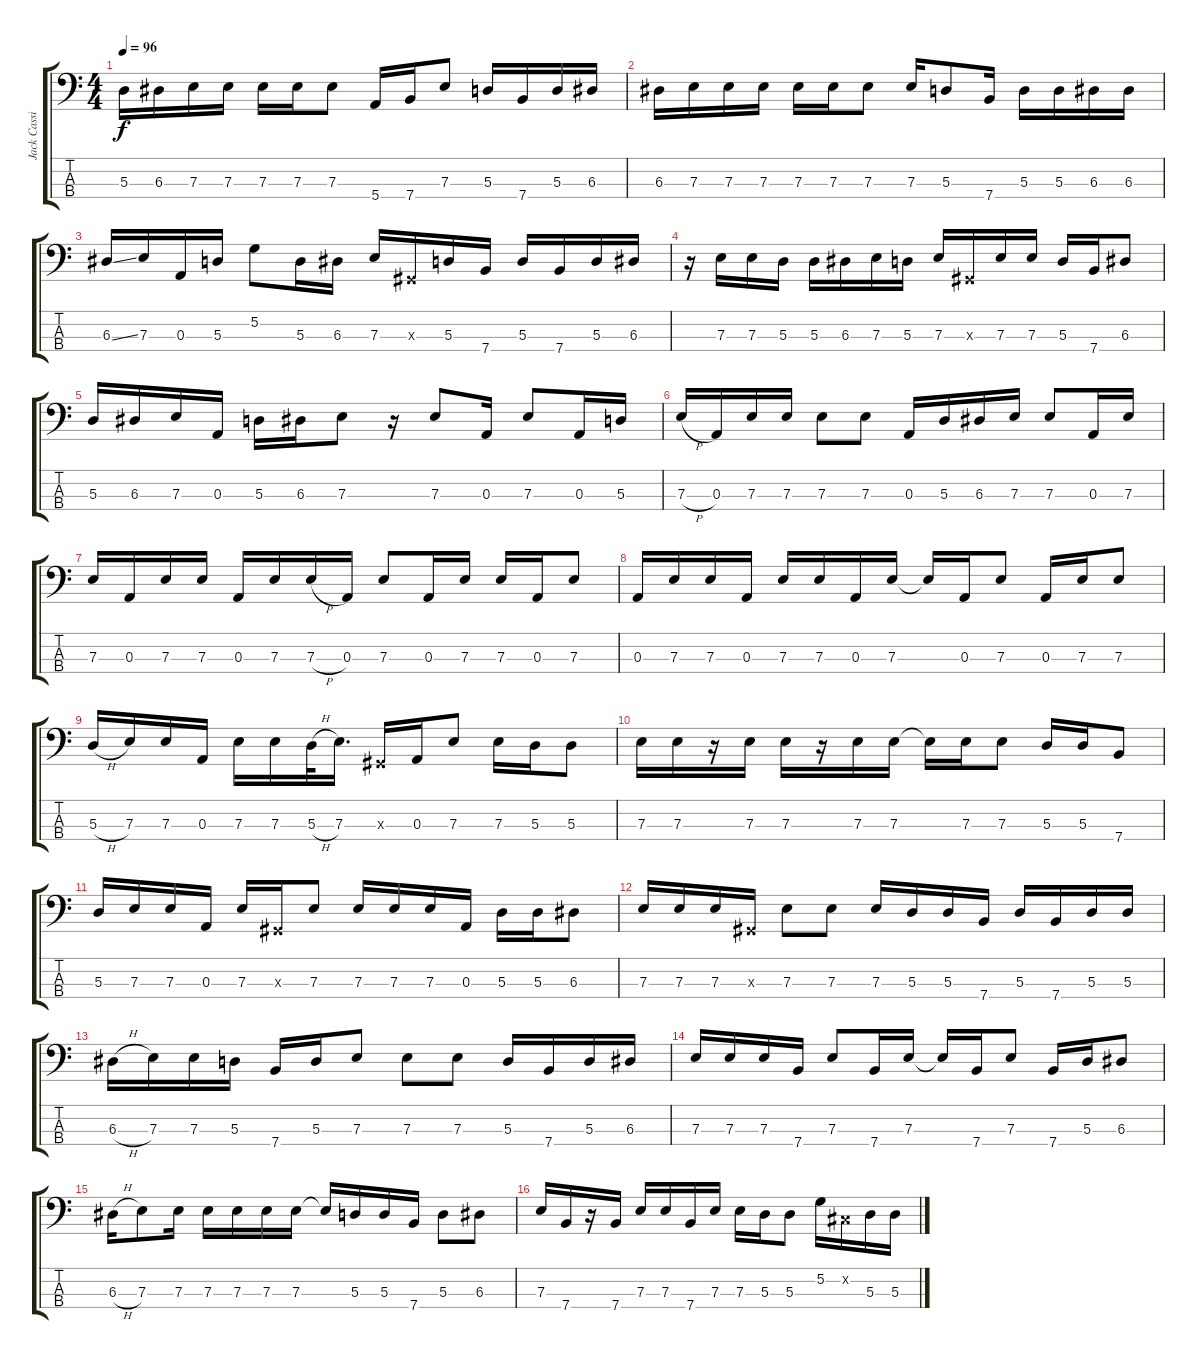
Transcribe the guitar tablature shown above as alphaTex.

\track ("Jack Cassidy" "Jack Cassi") {instrument electricbassfinger}
\staff {score tabs}
\tuning (G2 D2 A1 E1) {hide}
\ts (4 4)
\tempo 96
\clef f4
\ks c
5.3.16{dy f} 6.3.16 7.3.16 7.3.16 7.3.16 7.3.16 7.3.8 5.4.16 7.4.16 7.3.8 5.3.16 7.4.16 5.3.16 6.3.16 |
6.3.16 7.3.16 7.3.16 7.3.16 7.3.16 7.3.16 7.3.8 7.3.16 5.3.8 7.4.16 5.3.16 5.3.16 6.3.16 6.3.16 |
6.3{ss}.16 7.3.16 0.3.16 5.3.16 5.2.8 5.3.16 6.3.16 7.3.16 -1.3{x}.16 5.3.16 7.4.16 5.3.16 7.4.16 5.3.16 6.3.16 |
r.16 7.3.16 7.3.16 5.3.16 5.3.16 6.3.16 7.3.16 5.3.16 7.3.16 -1.3{x}.16 7.3.16 7.3.16 5.3.16 7.4.16 6.3.8 |
5.3.16 6.3.16 7.3.16 0.3.16 5.3.16 6.3.16 7.3.8 r.16 7.3.8 0.3.16 7.3.8 0.3.16 5.3.16 |
7.3{h}.16 0.3.16 7.3.16 7.3.16 7.3.8 7.3.8 0.3.16 5.3.16 6.3.16 7.3.16 7.3.8 0.3.16 7.3.16 |
7.3.16 0.3.16 7.3.16 7.3.16 0.3.16 7.3.16 7.3{h}.16 0.3.16 7.3.8 0.3.16 7.3.16 7.3.16 0.3.16 7.3.8 |
0.3.16 7.3.16 7.3.16 0.3.16 7.3.16 7.3.16 0.3.16 7.3.16 7.3{t}.16 0.3.16 7.3.8 0.3.16 7.3.16 7.3.8 |
5.3{h}.16 7.3.16 7.3.16 0.3.16 7.3.16 7.3.16 5.3{h}.32 7.3.16{d} -1.3{x}.16 0.3.16 7.3.8 7.3.16 5.3.16 5.3.8 |
7.3.16 7.3.16 r.16 7.3.16 7.3.16 r.16 7.3.16 7.3.16 7.3{t}.16 7.3.16 7.3.8 5.3.16 5.3.16 7.4.8 |
5.3.16 7.3.16 7.3.16 0.3.16 7.3.16 -1.3{x}.16 7.3.8 7.3.16 7.3.16 7.3.16 0.3.16 5.3.16 5.3.16 6.3.8 |
7.3.16 7.3.16 7.3.16 -1.3{x}.16 7.3.8 7.3.8 7.3.16 5.3.16 5.3.16 7.4.16 5.3.16 7.4.16 5.3.16 5.3.16 |
6.3{h}.16 7.3.16 7.3.16 5.3.16 7.4.16 5.3.16 7.3.8 7.3.8 7.3.8 5.3.16 7.4.16 5.3.16 6.3.16 |
7.3.16 7.3.16 7.3.16 7.4.16 7.3.8 7.4.16 7.3.16 7.3{t}.16 7.4.16 7.3.8 7.4.16 5.3.16 6.3.8 |
6.3{h}.16 7.3.8 7.3.16 7.3.16 7.3.16 7.3.16 7.3.16 7.3{t}.16 5.3.16 5.3.16 7.4.16 5.3.8 6.3.8 |
7.3.16 7.4.16 r.16 7.4.16 7.3.16 7.3.16 7.4.16 7.3.16 7.3.16 5.3.16 5.3.8 5.2.16 -1.2{x}.16 5.3.16 5.3.16
